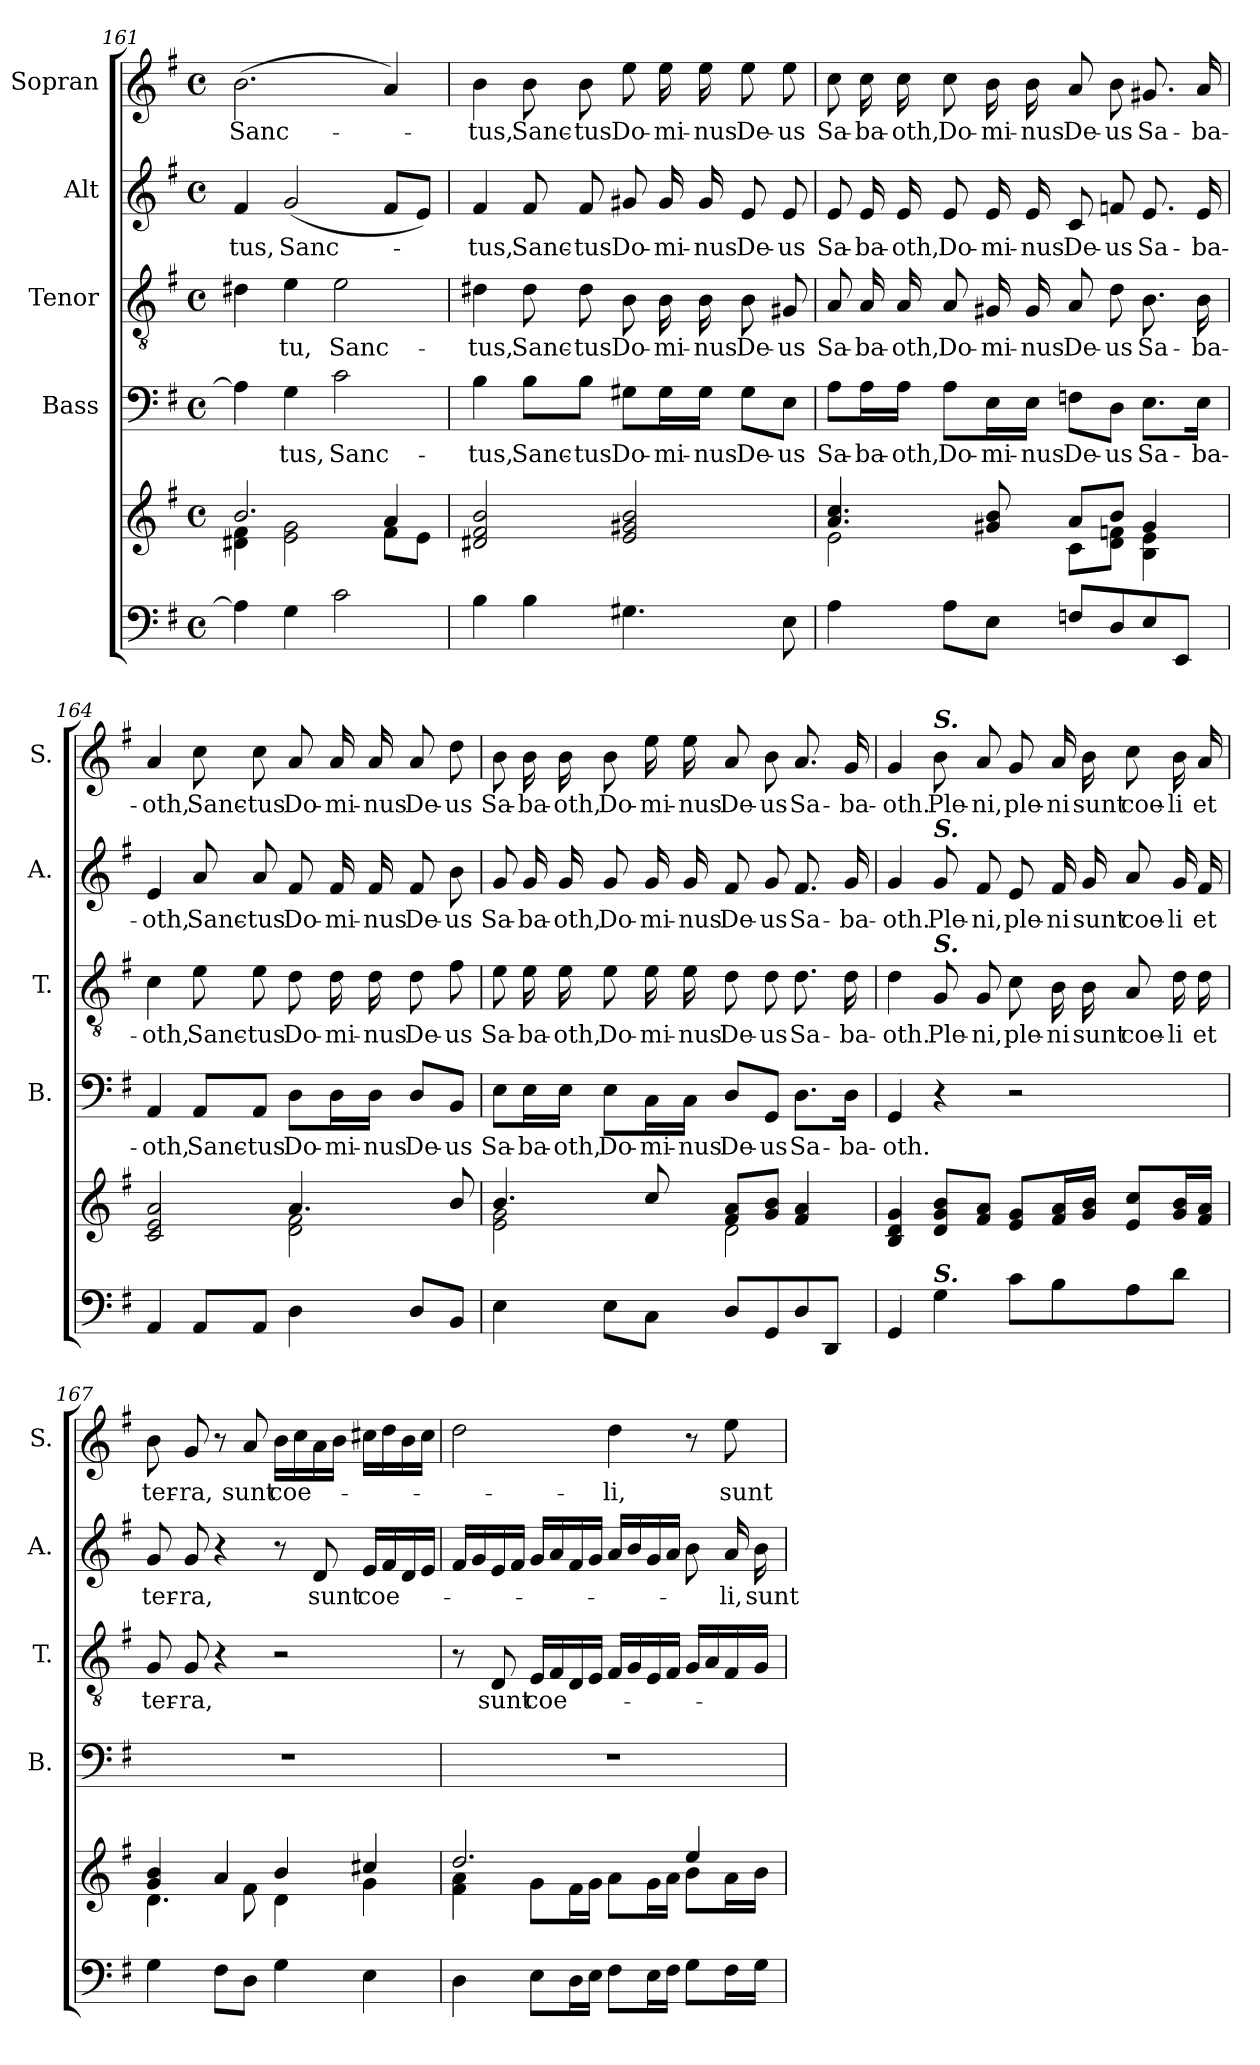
**kern	**kern	**kern	**text	**kern	**text	**kern	**text	**kern	**text
*part5	*part5	*part4	*part4	*part3	*part3	*part2	*part2	*part1	*part1
*staff6	*staff5	*staff4	*staff4	*staff3	*staff3	*staff2	*staff2	*staff1	*staff1
*	*	*I"Bass	*	*I"Tenor	*	*I"Alt	*	*I"Sopran	*
*	*	*I'B.	*	*I'T.	*	*I'A.	*	*I'S.	*
*clefF4	*clefG2	*clefF4	*	*clefGv2	*	*clefG2	*	*clefG2	*
*k[f#]	*k[f#]	*k[f#]	*	*k[f#]	*	*k[f#]	*	*k[f#]	*
*G:	*G:	*G:	*	*G:	*	*G:	*	*G:	*
*M4/4	*M4/4	*M4/4	*	*M4/4	*	*M4/4	*	*M4/4	*
*met(c)	*met(c)	*met(c)	*	*met(c)	*	*met(c)	*	*met(c)	*
=161	=161	=161	=161	=161	=161	=161	=161	=161	=161
*	*^	*	*	*	*	*	*	*	*
!	!	!	!	!	!	!	!	!LO:LY:b	!	!LO:LY:b
4A\]	2.b/	4d#X\ 4f#\	4A\]	.	4d#X\	.	4f#/	-tus,	(>2.b\	Sanc-
!	!	!	!	!LO:LY:b	!	!LO:LY:b	!	!LO:LY:b	!	!
4G\	.	2e\ 2g\	4G\	-tus,	4e\	-tu,	(<2g/	Sanc-	.	.
!	!	!	!	!LO:LY:b	!	!LO:LY:b	!	!	!	!
2c\	.	.	2c\	Sanc-	2e\	Sanc-	.	.	.	.
.	4a/	8f#\L	.	.	.	.	8f#/L	.	4a/)	.
.	.	8e\J	.	.	.	.	8e/J)	.	.	.
!!LO:PB:g=z
=162	=162	=162	=162	=162	=162	=162	=162	=162	=162	=162
!	!	!	!	!LO:LY:b	!	!LO:LY:b	!	!LO:LY:b	!	!LO:LY:b
*	*v	*v	*	*	*	*	*	*	*	*
4B\	2d#X/ 2f#/ 2b/	4B\	-tus,	4d#X\	-tus,	4f#/	-tus,	4b\	-tus,
!	!	!	!LO:LY:b	!	!LO:LY:b	!	!LO:LY:b	!	!LO:LY:b
4B\	.	8B\L	Sanc-	8d#\	Sanc-	8f#/	Sanc-	8b\	Sanc-
!	!	!	!LO:LY:b	!	!LO:LY:b	!	!LO:LY:b	!	!LO:LY:b
.	.	8B\J	-tus	8d#\	-tus	8f#/	-tus	8b\	-tus
!	!	!	!LO:LY:b	!	!LO:LY:b	!	!LO:LY:b	!	!LO:LY:b
4.G#X\	2e/ 2g#X/ 2b/	8G#X\L	Do-	8B\	Do-	8g#X/	Do-	8ee\	Do-
!	!	!	!LO:LY:b	!	!LO:LY:b	!	!LO:LY:b	!	!LO:LY:b
.	.	16G#\L	-mi-	16B\	-mi-	16g#/	-mi-	16ee\	-mi-
!	!	!	!LO:LY:b	!	!LO:LY:b	!	!LO:LY:b	!	!LO:LY:b
.	.	16G#\JJ	-nus	16B\	-nus	16g#/	-nus	16ee\	-nus
!	!	!	!LO:LY:b	!	!LO:LY:b	!	!LO:LY:b	!	!LO:LY:b
.	.	8G#\L	De-	8B\	De-	8e/	De-	8ee\	De-
!	!	!	!LO:LY:b	!	!LO:LY:b	!	!LO:LY:b	!	!LO:LY:b
8E\	.	8E\J	-us	8G#X/	-us	8e/	-us	8ee\	-us
=163	=163	=163	=163	=163	=163	=163	=163	=163	=163
*	*^	*	*	*	*	*	*	*	*
!	!	!	!	!LO:LY:b	!	!LO:LY:b	!	!LO:LY:b	!	!LO:LY:b
4A\	4.a/ 4.cc/	2e\	8A\L	Sa-	8A/	Sa-	8e/	Sa-	8cc\	Sa-
!	!	!	!	!LO:LY:b	!	!LO:LY:b	!	!LO:LY:b	!	!LO:LY:b
.	.	.	16A\L	-ba-	16A/	-ba-	16e/	-ba-	16cc\	-ba-
!	!	!	!	!LO:LY:b	!	!LO:LY:b	!	!LO:LY:b	!	!LO:LY:b
.	.	.	16A\JJ	-oth,	16A/	-oth,	16e/	-oth,	16cc\	-oth,
!	!	!	!	!LO:LY:b	!	!LO:LY:b	!	!LO:LY:b	!	!LO:LY:b
8A\L	.	.	8A\L	Do-	8A/	Do-	8e/	Do-	8cc\	Do-
!	!	!	!	!LO:LY:b	!	!LO:LY:b	!	!LO:LY:b	!	!LO:LY:b
8E\J	8g#X/ 8b/	.	16E\L	-mi-	16G#X/	-mi-	16e/	-mi-	16b\	-mi-
!	!	!	!	!LO:LY:b	!	!LO:LY:b	!	!LO:LY:b	!	!LO:LY:b
.	.	.	16E\JJ	-nus	16G#/	-nus	16e/	-nus	16b\	-nus
!	!	!	!	!LO:LY:b	!	!LO:LY:b	!	!LO:LY:b	!	!LO:LY:b
8Fn/L	8a/L	8c\L	8Fn\L	De-	8A/	De-	8c/	De-	8a/	De-
!	!	!	!	!LO:LY:b	!	!LO:LY:b	!	!LO:LY:b	!	!LO:LY:b
8D/	8b/J	8d\ 8fn\J	8D\J	-us	8d\	-us	8fn/	-us	8b\	-us
!	!	!	!	!LO:LY:b	!	!LO:LY:b	!	!LO:LY:b	!	!LO:LY:b
8E/	4g#/	4B\ 4e\	8.E\L	Sa-	8.B\	Sa-	8.e/	Sa-	8.g#X/	Sa-
8EE/J	.	.	.	.	.	.	.	.	.	.
!	!	!	!	!LO:LY:b	!	!LO:LY:b	!	!LO:LY:b	!	!LO:LY:b
.	.	.	16E\Jk	-ba-	16B\	-ba-	16e/	-ba-	16a/	-ba-
=164	=164	=164	=164	=164	=164	=164	=164	=164	=164	=164
!	!	!	!	!LO:LY:b	!	!LO:LY:b	!	!LO:LY:b	!	!LO:LY:b
4AA/	2c/ 2e/ 2a/	2ryy	4AA/	-oth,	4c\	-oth,	4e/	-oth,	4a/	-oth,
!	!	!	!	!LO:LY:b	!	!LO:LY:b	!	!LO:LY:b	!	!LO:LY:b
8AA/L	.	.	8AA/L	Sanc-	8e\	Sanc-	8a/	Sanc-	8cc\	Sanc-
!	!	!	!	!LO:LY:b	!	!LO:LY:b	!	!LO:LY:b	!	!LO:LY:b
8AA/J	.	.	8AA/J	-tus	8e\	-tus	8a/	-tus	8cc\	-tus
!	!	!	!	!LO:LY:b	!	!LO:LY:b	!	!LO:LY:b	!	!LO:LY:b
4D\	4.a/	2d\ 2f#\	8D\L	Do-	8d\	Do-	8f#/	Do-	8a/	Do-
!	!	!	!	!LO:LY:b	!	!LO:LY:b	!	!LO:LY:b	!	!LO:LY:b
.	.	.	16D\L	-mi-	16d\	-mi-	16f#/	-mi-	16a/	-mi-
!	!	!	!	!LO:LY:b	!	!LO:LY:b	!	!LO:LY:b	!	!LO:LY:b
.	.	.	16D\JJ	-nus	16d\	-nus	16f#/	-nus	16a/	-nus
!	!	!	!	!LO:LY:b	!	!LO:LY:b	!	!LO:LY:b	!	!LO:LY:b
8D/L	.	.	8D/L	De-	8d\	De-	8f#/	De-	8a/	De-
!	!	!	!	!LO:LY:b	!	!LO:LY:b	!	!LO:LY:b	!	!LO:LY:b
8BB/J	8b/	.	8BB/J	-us	8f#\	-us	8b\	-us	8dd\	-us
!!LO:LB:g=z
=165	=165	=165	=165	=165	=165	=165	=165	=165	=165	=165
!	!	!	!	!LO:LY:b	!	!LO:LY:b	!	!LO:LY:b	!	!LO:LY:b
4E\	4.b/	2e\ 2g\	8E\L	Sa-	8e\	Sa-	8g/	Sa-	8b\	Sa-
!	!	!	!	!LO:LY:b	!	!LO:LY:b	!	!LO:LY:b	!	!LO:LY:b
.	.	.	16E\L	-ba-	16e\	-ba-	16g/	-ba-	16b\	-ba-
!	!	!	!	!LO:LY:b	!	!LO:LY:b	!	!LO:LY:b	!	!LO:LY:b
.	.	.	16E\JJ	-oth,	16e\	-oth,	16g/	-oth,	16b\	-oth,
!	!	!	!	!LO:LY:b	!	!LO:LY:b	!	!LO:LY:b	!	!LO:LY:b
8E\L	.	.	8E\L	Do-	8e\	Do-	8g/	Do-	8b\	Do-
!	!	!	!	!LO:LY:b	!	!LO:LY:b	!	!LO:LY:b	!	!LO:LY:b
8C\J	8cc/	.	16C\L	-mi-	16e\	-mi-	16g/	-mi-	16ee\	-mi-
!	!	!	!	!LO:LY:b	!	!LO:LY:b	!	!LO:LY:b	!	!LO:LY:b
.	.	.	16C\JJ	-nus	16e\	-nus	16g/	-nus	16ee\	-nus
!	!	!	!	!LO:LY:b	!	!LO:LY:b	!	!LO:LY:b	!	!LO:LY:b
8D/L	8f#/ 8a/L	2d\	8D/L	De-	8d\	De-	8f#/	De-	8a/	De-
!	!	!	!	!LO:LY:b	!	!LO:LY:b	!	!LO:LY:b	!	!LO:LY:b
8GG/	8g/ 8b/J	.	8GG/J	-us	8d\	-us	8g/	-us	8b\	-us
!	!	!	!	!LO:LY:b	!	!LO:LY:b	!	!LO:LY:b	!	!LO:LY:b
8D/	4f#/ 4a/	.	8.D\L	Sa-	8.d\	Sa-	8.f#/	Sa-	8.a/	Sa-
8DD/J	.	.	.	.	.	.	.	.	.	.
!	!	!	!	!LO:LY:b	!	!LO:LY:b	!	!LO:LY:b	!	!LO:LY:b
.	.	.	16D\Jk	-ba-	16d\	-ba-	16g/	-ba-	16g/	-ba-
*	*v	*v	*	*	*	*	*	*	*	*
=166	=166	=166	=166	=166	=166	=166	=166	=166	=166
!	!	!	!LO:LY:b	!	!LO:LY:b	!	!LO:LY:b	!	!LO:LY:b
4GG/	4B/ 4d/ 4g/	4GG/	-oth.	4d\	-oth.	4g/	-oth.	4g/	-oth.
!	!	!	!	!	!	!	!	!LO:TX:a:Bi:t=S.	!
!	!	!	!	!	!	!LO:TX:a:Bi:t=S.	!	!	!
!	!	!	!	!LO:TX:a:Bi:t=S.	!	!	!	!	!
!LO:TX:a:Bi:t=S.	!	!	!	!	!	!	!	!	!
!	!	!	!	!	!LO:LY:b	!	!LO:LY:b	!	!LO:LY:b
4G\	8d/ 8g/ 8b/L	4r	.	8G/	Ple-	8g/	Ple-	8b\	Ple-
!	!	!	!	!	!LO:LY:b	!	!LO:LY:b	!	!LO:LY:b
.	8f#/ 8a/J	.	.	8G/	-ni,	8f#/	-ni,	8a/	-ni,
!	!	!	!	!	!LO:LY:b	!	!LO:LY:b	!	!LO:LY:b
8c\L	8e/ 8g/L	2r	.	8c\	ple-	8e/	ple-	8g/	ple-
!	!	!	!	!	!LO:LY:b	!	!LO:LY:b	!	!LO:LY:b
8B\	16f#/ 16a/L	.	.	16B\	-ni	16f#/	-ni	16a/	-ni
!	!	!	!	!	!LO:LY:b	!	!LO:LY:b	!	!LO:LY:b
.	16g/ 16b/JJ	.	.	16B\	sunt	16g/	sunt	16b\	sunt
!	!	!	!	!	!LO:LY:b	!	!LO:LY:b	!	!LO:LY:b
8A\	8e/ 8cc/L	.	.	8A/	coe-	8a/	coe-	8cc\	coe-
!	!	!	!	!	!LO:LY:b	!	!LO:LY:b	!	!LO:LY:b
8d\J	16g/ 16b/L	.	.	16d\	-li	16g/	-li	16b\	-li
!	!	!	!	!	!LO:LY:b	!	!LO:LY:b	!	!LO:LY:b
.	16f#/ 16a/JJ	.	.	16d\	et	16f#/	et	16a/	et
=167	=167	=167	=167	=167	=167	=167	=167	=167	=167
*	*^	*	*	*	*	*	*	*	*
!	!	!	!	!	!	!LO:LY:b	!	!LO:LY:b	!	!LO:LY:b
4G\	4g/ 4b/	4.d\	1r	.	8G/	ter-	8g/	ter-	8b\	ter-
!	!	!	!	!	!	!LO:LY:b	!	!LO:LY:b	!	!LO:LY:b
.	.	.	.	.	8G/	-ra,	8g/	-ra,	8g/	-ra,
8F#\L	4a/	.	.	.	4r	.	4r	.	8r	.
!	!	!	!	!	!	!	!	!	!	!LO:LY:b
8D\J	.	8f#\	.	.	.	.	.	.	8a/	sunt
!	!	!	!	!	!	!	!	!	!	!LO:LY:b
4G\	4b/	4d\	.	.	2r	.	8r	.	16b\LL	coe-
.	.	.	.	.	.	.	.	.	16cc\	.
!	!	!	!	!	!	!	!	!LO:LY:b	!	!
.	.	.	.	.	.	.	8d/	sunt	16a\	.
.	.	.	.	.	.	.	.	.	16b\JJ	.
!	!	!	!	!	!	!	!	!LO:LY:b	!	!
4E\	4cc#X/	4g\	.	.	.	.	16e/LL	coe-	16cc#X\LL	.
.	.	.	.	.	.	.	16f#/	.	16dd\	.
.	.	.	.	.	.	.	16d/	.	16b\	.
.	.	.	.	.	.	.	16e/JJ	.	16cc#\JJ	.
!!LO:PB:g=z
=168	=168	=168	=168	=168	=168	=168	=168	=168	=168	=168
4D\	2.dd/	4f#\ 4a\	1r	.	8r	.	16f#/LL	.	2dd\	.
.	.	.	.	.	.	.	16g/	.	.	.
!	!	!	!	!	!	!LO:LY:b	!	!	!	!
.	.	.	.	.	8D/	sunt	16e/	.	.	.
.	.	.	.	.	.	.	16f#/JJ	.	.	.
!	!	!	!	!	!	!LO:LY:b	!	!	!	!
8E\L	.	8g\L	.	.	16E/LL	coe-	16g/LL	.	.	.
.	.	.	.	.	16F#/	.	16a/	.	.	.
16D\L	.	16f#\L	.	.	16D/	.	16f#/	.	.	.
16E\JJ	.	16g\JJ	.	.	16E/JJ	.	16g/JJ	.	.	.
!	!	!	!	!	!	!	!	!	!	!LO:LY:b
8F#\L	.	8a\L	.	.	16F#/LL	.	16a/LL	.	4dd\	-li,
.	.	.	.	.	16G/	.	16b/	.	.	.
16E\L	.	16g\L	.	.	16E/	.	16g/	.	.	.
16F#\JJ	.	16a\JJ	.	.	16F#/JJ	.	16a/JJ	.	.	.
8G\L	4ee/	8b\L	.	.	16G/LL	.	8b\	.	8r	.
.	.	.	.	.	16A/	.	.	.	.	.
!	!	!	!	!	!	!	!	!LO:LY:b	!	!LO:LY:b
16F#\L	.	16a\L	.	.	16F#/	.	16a/	-li,	8ee\	sunt
!	!	!	!	!	!	!	!	!LO:LY:b	!	!
16G\JJ	.	16b\JJ	.	.	16G/JJ	.	16b\	sunt	.	.
*	*v	*v	*	*	*	*	*	*	*	*
=	=	=	=	=	=	=	=	=	=
*-	*-	*-	*-	*-	*-	*-	*-	*-	*-
